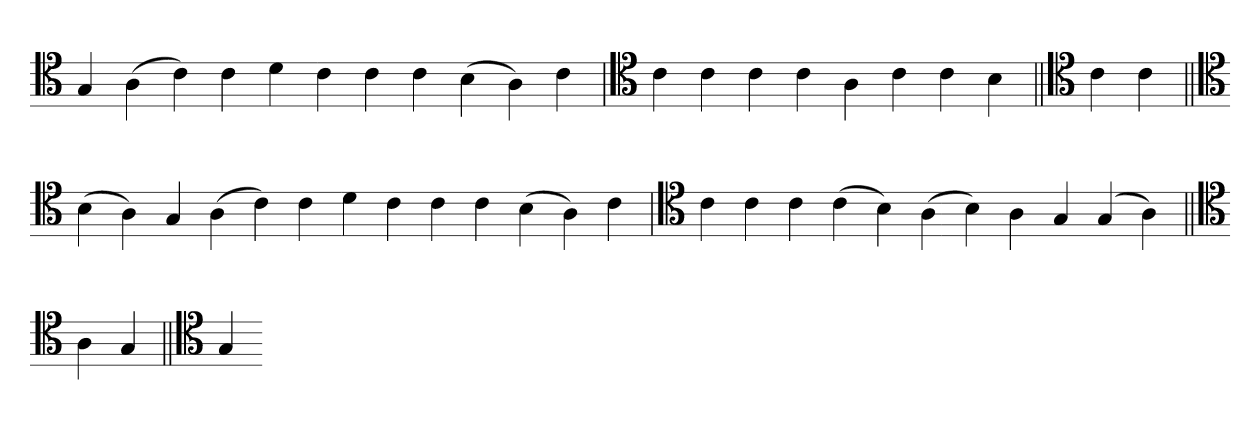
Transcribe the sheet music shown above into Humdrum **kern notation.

**kern
*part1
*staff1
*clefC4
=
4G
(4A
4c)
4c
4d
4c
4c
4c
(4B
4A)
4c
=
*clefC4
4c
4c
4c
4c
4A
4c
4c
4B
=||
*clefC4
4c
4c
=||
*clefC4
(4B
4A)
4G
(4A
4c)
4c
4d
4c
4c
4c
(4B
4A)
4c
=
*clefC4
4c
4c
4c
(4c
4B)
(4A
4B)
4A
4G
(4G
4A)
=||
*clefC4
4A
4G
=||
*clefC4
4G
=-
*-
